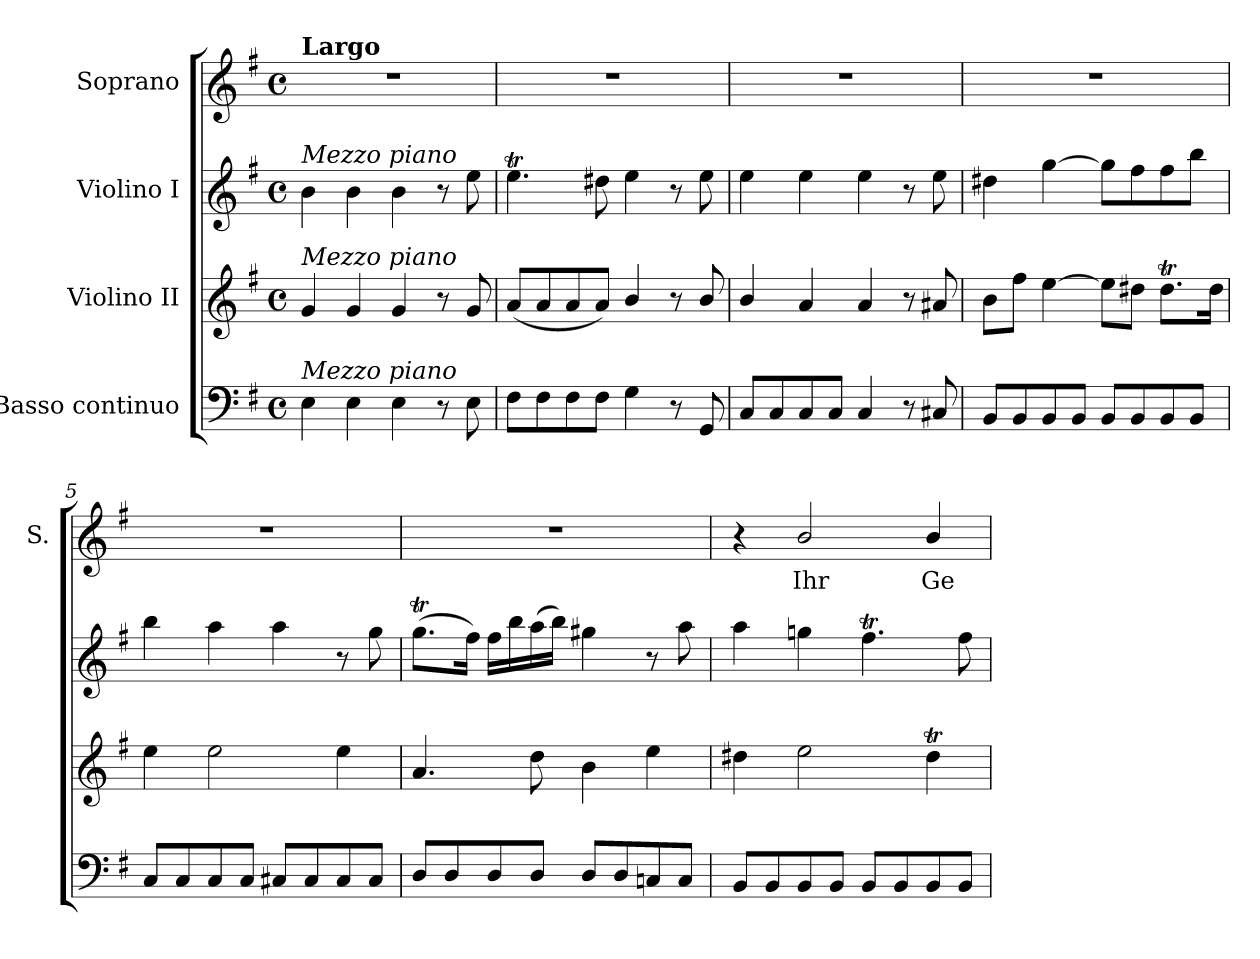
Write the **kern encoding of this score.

**kern	**kern	**kern	**kern	**text
*part4	*part3	*part2	*part1	*part1
*staff4	*staff3	*staff2	*staff1	*staff1
*I"Basso continuo	*I"Violino II	*I"Violino I	*I"Soprano	*
*	*	*	*I'S.	*
*clefF4	*clefG2	*clefG2	*clefG2	*
*k[f#]	*k[f#]	*k[f#]	*k[f#]	*
*G:	*G:	*G:	*G:	*
*M4/4	*M4/4	*M4/4	*M4/4	*
*met(c)	*met(c)	*met(c)	*met(c)	*
=1	=1	=1	=1	=1
!	!	!	!LO:TX:a:B:t=Largo	!
!	!	!LO:TX:a:i:t=Mezzo piano	!	!
!	!LO:TX:a:i:t=Mezzo piano	!	!	!
!LO:TX:a:i:t=Mezzo piano	!	!	!	!
4E\	4g/	4b\	1r	.
4E\	4g/	4b\	.	.
4E\	4g/	4b\	.	.
8r	8r	8r	.	.
8E\	8g/	8ee\	.	.
=2	=2	=2	=2	=2
8F#\L	(8a/L	4.eeT\	1r	.
8F#\	8a/	.	.	.
8F#\	8a/	.	.	.
8F#\J	8a/J)	8dd#X\	.	.
4G\	4b/	4ee\	.	.
8r	8r	8r	.	.
8GG/	8b/	8ee\	.	.
=3	=3	=3	=3	=3
8C/L	4b/	4ee\	1r	.
8C/	.	.	.	.
8C/	4a/	4ee\	.	.
8C/J	.	.	.	.
4C/	4a/	4ee\	.	.
8r	8r	8r	.	.
8C#X/	8a#X/	8ee\	.	.
=4	=4	=4	=4	=4
8BB/L	8b\L	4dd#X\	1r	.
8BB/	8ff#\J	.	.	.
8BB/	[>4ee\	[>4gg\	.	.
8BB/J	.	.	.	.
8BB/L	8ee\L]	8gg\L]	.	.
8BB/	8dd#X\J	8ff#\	.	.
8BB/	8.dd#t\L	8ff#\	.	.
8BB/J	.	8bb\J	.	.
.	16dd#\Jk	.	.	.
!!LO:LB:g=z
=5	=5	=5	=5	=5
8C/L	4ee\	4bb\	1r	.
8C/	.	.	.	.
8C/	2ee\	4aa\	.	.
8C/J	.	.	.	.
8C#X/L	.	4aa\	.	.
8C#/	.	.	.	.
8C#/	4ee\	8r	.	.
8C#/J	.	8gg\	.	.
=6	=6	=6	=6	=6
8D/L	4.a/	(8.ggT\L	1r	.
8D/	.	.	.	.
.	.	16ff#\Jk)	.	.
8D/	.	16ff#\LL	.	.
.	.	16bb\	.	.
8D/J	8dd\	(16aa\	.	.
.	.	16bb\JJ)	.	.
8D/L	4b\	4gg#X\	.	.
8D/	.	.	.	.
8Cn/	4ee\	8r	.	.
8C/J	.	8aa\	.	.
=7	=7	=7	=7	=7
8BB/L	4dd#X\	4aa\	4r	.
8BB/	.	.	.	.
!	!	!	!	!LO:LY:b
8BB/	2ee\	4ggn\	2b/	Ihr
8BB/J	.	.	.	.
8BB/L	.	4.ff#t\	.	.
8BB/	.	.	.	.
!	!	!	!	!LO:LY:b
8BB/	4dd#t\	.	4b/	Ge-
8BB/J	.	8ff#\	.	.
=	=	=	=	=
*-	*-	*-	*-	*-
